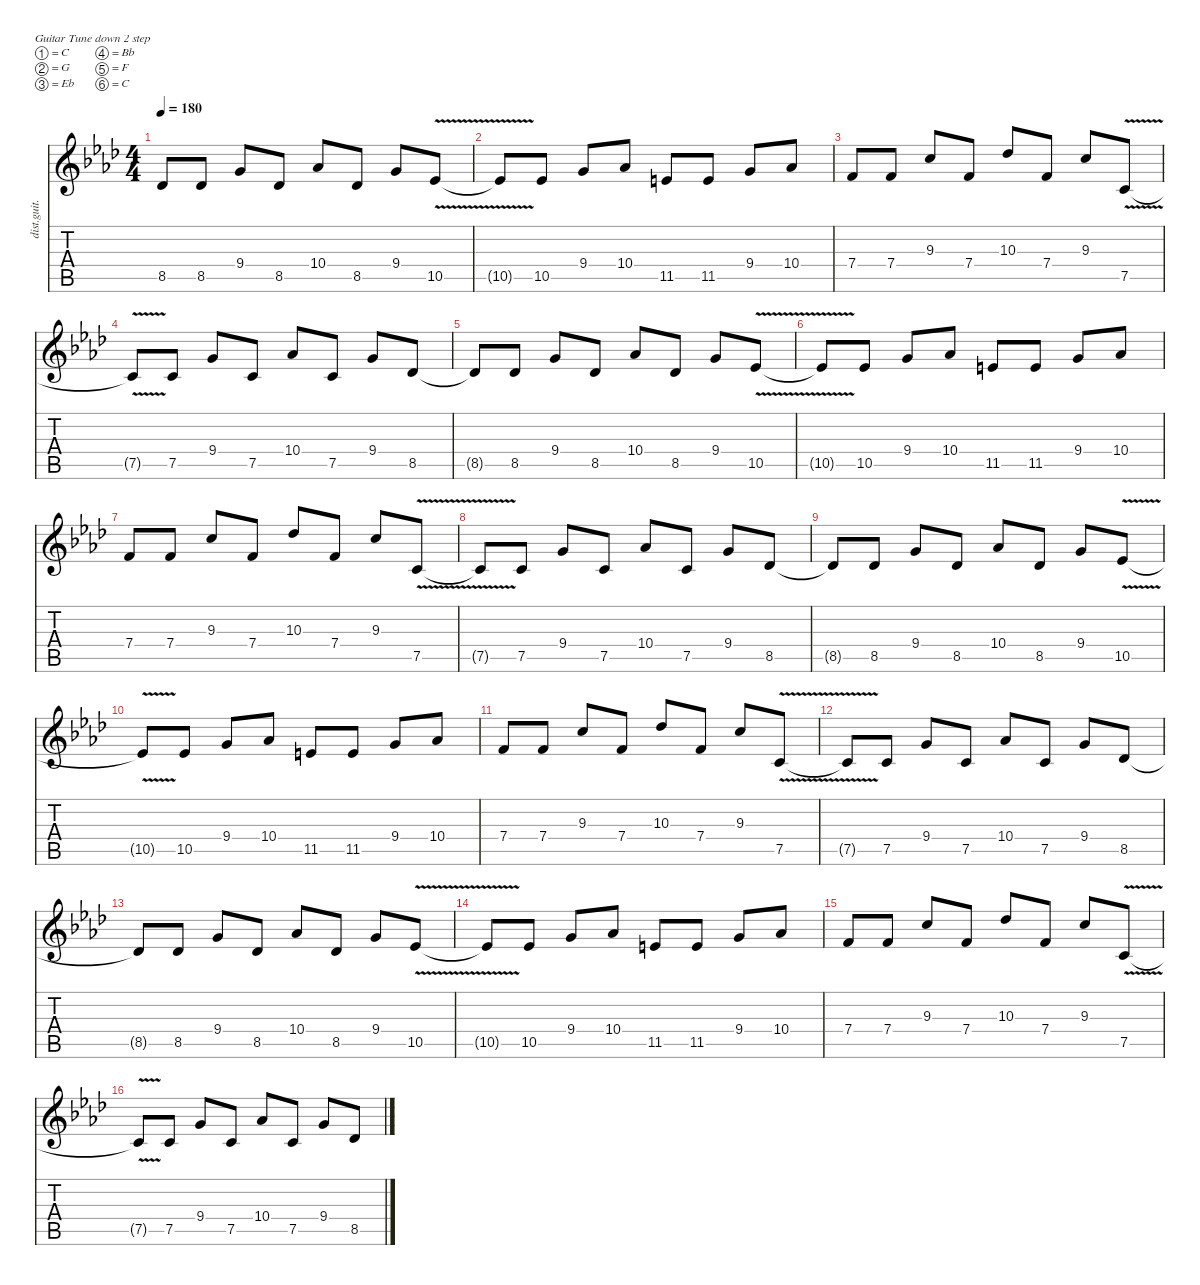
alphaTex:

\defaultSystemsLayout 4
\hideDynamics
\bracketExtendMode nobrackets
\track ("Rigo" "dist.guit.") {instrument distortionguitar}
\staff {score tabs}
\tuning (C4 G3 Eb3 Bb2 F2 C2)
\ts (4 4)
\tempo 180
\clef g2
\ks fminor
8.5{t acc b}.8{dy f beam Up} 8.5{acc b}.8{beam Up} 9.4{acc forcenatural}.8{beam Up} 8.5{acc b}.8{beam Up} 10.4{acc b}.8{beam Up} 8.5{acc b}.8{beam Up} 9.4{acc forcenatural}.8{beam Up} 10.5{v acc b}.8{beam Up} |
10.5{v t acc b}.8{beam Up} 10.5{acc b}.8{beam Up} 9.4{acc forcenatural}.8{beam Up} 10.4{acc b}.8{beam Up} 11.5{acc forcenatural}.8{beam Up} 11.5{acc forcenatural}.8{beam Up} 9.4{acc forcenatural}.8{beam Up} 10.4{acc b}.8{beam Up} |
7.4{acc forcenatural}.8{beam Up} 7.4{acc forcenatural}.8{beam Up} 9.3{acc forcenatural}.8{beam Up} 7.4{acc forcenatural}.8{beam Up} 10.3{acc b}.8{beam Up} 7.4{acc forcenatural}.8{beam Up} 9.3{acc forcenatural}.8{beam Up} 7.5{v acc forcenatural}.8{beam Up} |
7.5{v t acc forcenatural}.8{beam Up} 7.5{acc forcenatural}.8{beam Up} 9.4{acc forcenatural}.8{beam Up} 7.5{acc forcenatural}.8{beam Up} 10.4{acc b}.8{beam Up} 7.5{acc forcenatural}.8{beam Up} 9.4{acc forcenatural}.8{beam Up} 8.5{acc b}.8{beam Up} |
8.5{t acc b}.8{beam Up} 8.5{acc b}.8{beam Up} 9.4{acc forcenatural}.8{beam Up} 8.5{acc b}.8{beam Up} 10.4{acc b}.8{beam Up} 8.5{acc b}.8{beam Up} 9.4{acc forcenatural}.8{beam Up} 10.5{v acc b}.8{beam Up} |
10.5{v t acc b}.8{beam Up} 10.5{acc b}.8{beam Up} 9.4{acc forcenatural}.8{beam Up} 10.4{acc b}.8{beam Up} 11.5{acc forcenatural}.8{beam Up} 11.5{acc forcenatural}.8{beam Up} 9.4{acc forcenatural}.8{beam Up} 10.4{acc b}.8{beam Up} |
7.4{acc forcenatural}.8{beam Up} 7.4{acc forcenatural}.8{beam Up} 9.3{acc forcenatural}.8{beam Up} 7.4{acc forcenatural}.8{beam Up} 10.3{acc b}.8{beam Up} 7.4{acc forcenatural}.8{beam Up} 9.3{acc forcenatural}.8{beam Up} 7.5{v acc forcenatural}.8{beam Up} |
7.5{v t acc forcenatural}.8{beam Up} 7.5{acc forcenatural}.8{beam Up} 9.4{acc forcenatural}.8{beam Up} 7.5{acc forcenatural}.8{beam Up} 10.4{acc b}.8{beam Up} 7.5{acc forcenatural}.8{beam Up} 9.4{acc forcenatural}.8{beam Up} 8.5{acc b}.8{beam Up} |
8.5{t acc b}.8{beam Up} 8.5{acc b}.8{beam Up} 9.4{acc forcenatural}.8{beam Up} 8.5{acc b}.8{beam Up} 10.4{acc b}.8{beam Up} 8.5{acc b}.8{beam Up} 9.4{acc forcenatural}.8{beam Up} 10.5{v acc b}.8{beam Up} |
10.5{v t acc b}.8{beam Up} 10.5{acc b}.8{beam Up} 9.4{acc forcenatural}.8{beam Up} 10.4{acc b}.8{beam Up} 11.5{acc forcenatural}.8{beam Up} 11.5{acc forcenatural}.8{beam Up} 9.4{acc forcenatural}.8{beam Up} 10.4{acc b}.8{beam Up} |
7.4{acc forcenatural}.8{beam Up} 7.4{acc forcenatural}.8{beam Up} 9.3{acc forcenatural}.8{beam Up} 7.4{acc forcenatural}.8{beam Up} 10.3{acc b}.8{beam Up} 7.4{acc forcenatural}.8{beam Up} 9.3{acc forcenatural}.8{beam Up} 7.5{v acc forcenatural}.8{beam Up} |
7.5{v t acc forcenatural}.8{beam Up} 7.5{acc forcenatural}.8{beam Up} 9.4{acc forcenatural}.8{beam Up} 7.5{acc forcenatural}.8{beam Up} 10.4{acc b}.8{beam Up} 7.5{acc forcenatural}.8{beam Up} 9.4{acc forcenatural}.8{beam Up} 8.5{acc b}.8{beam Up} |
8.5{t acc b}.8{beam Up} 8.5{acc b}.8{beam Up} 9.4{acc forcenatural}.8{beam Up} 8.5{acc b}.8{beam Up} 10.4{acc b}.8{beam Up} 8.5{acc b}.8{beam Up} 9.4{acc forcenatural}.8{beam Up} 10.5{v acc b}.8{beam Up} |
10.5{v t acc b}.8{beam Up} 10.5{acc b}.8{beam Up} 9.4{acc forcenatural}.8{beam Up} 10.4{acc b}.8{beam Up} 11.5{acc forcenatural}.8{beam Up} 11.5{acc forcenatural}.8{beam Up} 9.4{acc forcenatural}.8{beam Up} 10.4{acc b}.8{beam Up} |
7.4{acc forcenatural}.8{beam Up} 7.4{acc forcenatural}.8{beam Up} 9.3{acc forcenatural}.8{beam Up} 7.4{acc forcenatural}.8{beam Up} 10.3{acc b}.8{beam Up} 7.4{acc forcenatural}.8{beam Up} 9.3{acc forcenatural}.8{beam Up} 7.5{v acc forcenatural}.8{beam Up} |
7.5{v t acc forcenatural}.8{beam Up} 7.5{acc forcenatural}.8{beam Up} 9.4{acc forcenatural}.8{beam Up} 7.5{acc forcenatural}.8{beam Up} 10.4{acc b}.8{beam Up} 7.5{acc forcenatural}.8{beam Up} 9.4{acc forcenatural}.8{beam Up} 8.5{acc b}.8{beam Up}
